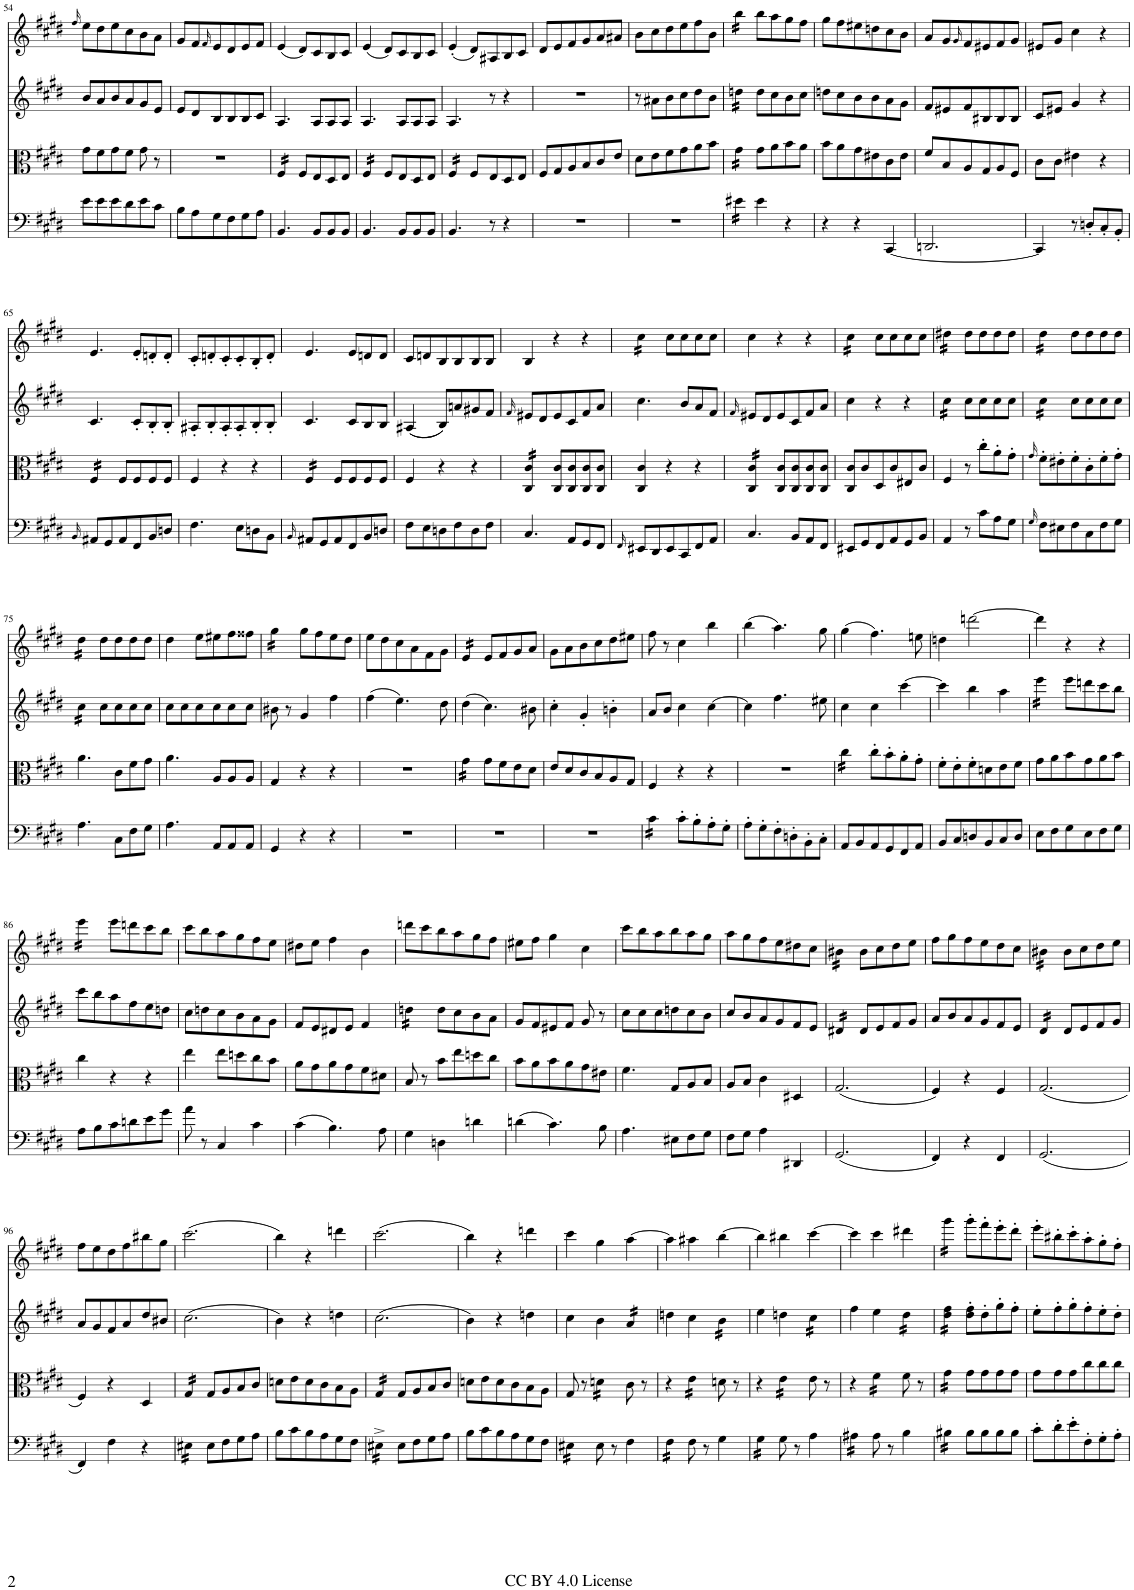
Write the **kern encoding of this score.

**kern	**kern	**kern	**kern
*part4	*part3	*part2	*part1
*staff4	*staff3	*staff2	*staff1
*I"Cello	*I"Viola	*I"Violin II	*I"Violin I
*	*I'Vla	*I'Vln	*I'Vln
!!LO:PB:g=z
*clefF4	*clefC3	*clefG2	*clefG2
*k[f#c#g#d#]	*k[f#c#g#d#]	*k[f#c#g#d#]	*k[f#c#g#d#]
*M3/4	*M3/4	*M3/4	*M3/4
=54	=54	=54	=54
.	.	.	16qff#/
8e\L	8g#\L	8b/L	8ee\L
8e\	8f#\	8a/	8dd#\
8e\	8g#\	8b/	8ee\
8d#\	8f#\J	8a/	8cc#\
8e\	8g#\	8g#/	8b\
8c#\J	8r	8e/J	8a\J
=55	=55	=55	=55
8B\L	2.r	8e/L	8g#/L
8A\	.	8d#/	8f#/
.	.	.	16qf#/
8G#\	.	8B/	8e/
8F#\	.	8B/	8d#/
8G#\	.	8B/	8e/
8A\J	.	8c#/J	8f#/J
=56	=56	=56	=56
*	*tremolo	*	*
4.BB/	16F#/LL	4.A/	(4e/
.	16F#/	.	.
.	16F#/	.	.
.	16F#/JJ	.	.
*	*Xtremolo	*	*
.	8F#/L	.	8d#/L)
8BB/L	8E/	8A/L	8c#/
8BB/	8D#/	8A/	8B/
8BB/J	8E/J	8A/J	8c#/J
=57	=57	=57	=57
*	*tremolo	*	*
4.BB/	16F#/LL	4.A/	(4e/
.	16F#/	.	.
.	16F#/	.	.
.	16F#/JJ	.	.
*	*Xtremolo	*	*
.	8F#/L	.	8d#/L)
8BB/L	8E/	8A/L	8c#/
8BB/	8D#/	8A/	8B/
8BB/J	8E/J	8A/J	8c#/J
=58	=58	=58	=58
*	*tremolo	*	*
4.BB/	16F#/LL	4.A/	(4e'/
.	16F#/	.	.
.	16F#/	.	.
.	16F#/JJ	.	.
*	*Xtremolo	*	*
.	8F#/L	.	8d#/L)
8r	8E/	8r	8A#X/
4r	8D#/	4r	8B/
.	8E/J	.	8c#/J
=59	=59	=59	=59
2.r	8F#/L	2.r	8d#/L
.	8G#/	.	8e/
.	8A/	.	8f#/
.	8B/	.	8g#/
.	8c#/	.	8a/
.	8e/J	.	8a#X/J
=60	=60	=60	=60
2.r	8d#\L	8r	8b\L
.	8e\	8a#X\L	8cc#\
.	8f#\	8b\	8dd#\
.	8g#\	8cc#\	8ee\
.	8a\	8dd#\	8ff#\
.	8b\J	8b\J	8b\J
=61	=61	=61	=61
*tremolo	*	*	*
*	*tremolo	*	*
*	*	*tremolo	*
*	*	*	*tremolo
16e#X\LL	16g#\LL	16ddn\LL	16bb\LL
16e#X\	16g#\	16ddn\	16bb\
16e#X\	16g#\	16ddn\	16bb\
16e#X\JJ	16g#\JJ	16ddn\JJ	16bb\JJ
*	*	*	*Xtremolo
*	*	*Xtremolo	*
*	*Xtremolo	*	*
*Xtremolo	*	*	*
4e#\	8g#\L	8dd\L	8bb\L
.	8a\	8cc#\	8aa\
4r	8b\	8b\	8gg#\
.	8a\J	8cc#\J	8ff#\J
=62	=62	=62	=62
4r	8b\L	8ddn\L	8gg#\L
.	8a\	8cc#\	8ff#\
4r	8g#\	8b\	8ee#X\
.	8e#X\	8b\	8ddn\
[4CC#/	8c#\	8a\	8cc#\
.	8e#\J	8g#\J	8b\J
=63	=63	=63	=63
2.DDn/	8f#/L	8f#/L	8a/L
.	8B/	8e#X/	8g#/
.	.	.	16qg#/
.	8A/	8f#/	8f#/
.	8G#/	8B#X/	8e#X/
.	8A/	8B#/	8f#/
.	8F#/J	8B#/J	8g#/J
=64	=64	=64	=64
4CC#/]	8c#\L	8c#/L	8e#X/L
.	8c#\J	8e#X/J	8g#/J
8r	4e#X\	4g#/	4cc#\
8Dn'/L	.	.	.
8C#'/	4r	4r	4r
8BB'/J	.	.	.
!!LO:LB:g=z
=65	=65	=65	=65
16qBB/	.	.	.
*	*tremolo	*	*
8AA#X/L	16F#/LL	4.c#/	4.e/
.	16F#/	.	.
8GG#/	16F#/	.	.
.	16F#/JJ	.	.
*	*Xtremolo	*	*
8AA#/	8F#/L	.	.
8FF#/	8F#/	8c#'/L	8e'/L
8BB/	8F#/	8B'/	8dn'/
8Dn/J	8F#/J	8B'/J	8d'/J
=66	=66	=66	=66
4.F#\	4F#/	8A#X'/L	8c#'/L
.	.	8B'/	8dn'/
.	4r	8A#'/	8c#'/
8E\L	.	8A#'/	8c#'/
8Dn\	4r	8B'/	8B'/
8BB\J	.	8B'/J	8d'/J
=67	=67	=67	=67
16qBB/	.	.	.
*	*tremolo	*	*
8AA#X/L	16F#/LL	4.c#/	4.e/
.	16F#/	.	.
8GG#/	16F#/	.	.
.	16F#/JJ	.	.
*	*Xtremolo	*	*
8AA#/	8F#/L	.	.
8FF#/	8F#/	8c#/L	8e/L
8BB/	8F#/	8B/	8dn/
8Dn/J	8F#/J	8B/J	8d/J
=68	=68	=68	=68
8F#\L	4F#/	((4A#X/	8c#/L
8E\	.	.	8dn/
8Dn\	4r	8B/L))	8B/
8F#\	.	8an/	8B/
8D\	4r	8g#X/	8B/
8F#\J	.	8f#/J	8B/J
=69	=69	=69	=69
.	.	16qf#/	.
*	*tremolo	*	*
4.C#/	16C#/ 16c#/LL	8e#X/L	4B/
.	16C#/ 16c#/	.	.
.	16C#/ 16c#/	8d#/	.
.	16C#/ 16c#/JJ	.	.
*	*Xtremolo	*	*
.	8C#/ 8c#/L	8e#/	4r
8AA/L	8C#/ 8c#/	8c#/	.
8GG#/	8C#/ 8c#/	8f#/	4r
8FF#/J	8C#/ 8c#/J	8a/J	.
=70	=70	=70	=70
16qFF#/	.	.	.
*	*	*	*tremolo
8EE#X/L	4C#/ 4c#/	4.cc#\	16cc#\LL
.	.	.	16cc#\
8DD#/	.	.	16cc#\
.	.	.	16cc#\JJ
*	*	*	*Xtremolo
8EE#/	4r	.	8cc#\L
8CC#/	.	8b/L	8cc#\
8FF#/	4r	8a/	8cc#\
8AA/J	.	8f#/J	8cc#\J
=71	=71	=71	=71
.	.	16qf#/	.
*	*tremolo	*	*
4.C#/	16C#/ 16c#/LL	8e#X/L	4cc#\
.	16C#/ 16c#/	.	.
.	16C#/ 16c#/	8d#/	.
.	16C#/ 16c#/JJ	.	.
*	*Xtremolo	*	*
.	8C#/ 8c#/L	8e#/	4r
8BB/L	8C#/ 8c#/	8c#/	.
8AA/	8C#/ 8c#/	8f#/	4r
8FF#/J	8C#/ 8c#/J	8a/J	.
=72	=72	=72	=72
*	*	*	*tremolo
8EE#X/L	8C#/ 8c#/L	4cc#\	16cc#\LL
.	.	.	16cc#\
8GG#/	8c#/	.	16cc#\
.	.	.	16cc#\JJ
*	*	*	*Xtremolo
8FF#/	8D#/	4r	8cc#\L
8AA/	8c#/	.	8cc#\
8GG#/	8E#X/	4r	8cc#\
8BB/J	8c#/J	.	8cc#\J
=73	=73	=73	=73
*	*	*tremolo	*
*	*	*	*tremolo
4AA/	4F#/	16cc#\LL	16dd#X\LL
.	.	16cc#\	16dd#X\
.	.	16cc#\	16dd#X\
.	.	16cc#\JJ	16dd#X\JJ
*	*	*	*Xtremolo
*	*	*Xtremolo	*
8r	8r	8cc#\L	8dd#\L
8c#\L	8cc#'\L	8cc#\	8dd#\
8A\	8a'\	8cc#\	8dd#\
8G#\J	8g#'\J	8cc#\J	8dd#\J
=74	=74	=74	=74
16qG#/	16qg#/	.	.
*	*	*tremolo	*
*	*	*	*tremolo
8F#\L	8f#'\L	16cc#\LL	16dd#\LL
.	.	16cc#\	16dd#\
8E#X\	8e#X'\	16cc#\	16dd#\
.	.	16cc#\JJ	16dd#\JJ
*	*	*	*Xtremolo
*	*	*Xtremolo	*
8F#\	8f#'\	8cc#\L	8dd#\L
8C#\	8c#'\	8cc#\	8dd#\
8F#\	8f#'\	8cc#\	8dd#\
8G#\J	8g#'\J	8cc#\J	8dd#\J
!!LO:LB:g=z
=75	=75	=75	=75
*	*	*tremolo	*
*	*	*	*tremolo
4.A\	4.a\	16cc#\LL	16dd#\LL
.	.	16cc#\	16dd#\
.	.	16cc#\	16dd#\
.	.	16cc#\JJ	16dd#\JJ
*	*	*	*Xtremolo
*	*	*Xtremolo	*
.	.	8cc#\L	8dd#\L
8C#\L	8c#\L	8cc#\	8dd#\
8F#\	8f#\	8cc#\	8dd#\
8G#\J	8g#\J	8cc#\J	8dd#\J
=76	=76	=76	=76
4.A\	4.a\	8cc#\L	4dd#\
.	.	8cc#\	.
.	.	8cc#\	8ee\L
8AA/L	8A/L	8cc#\	8ee#X\
8AA/	8A/	8cc#\	8ff#\
8AA/J	8A/J	8cc#\J	8ff##X\J
=77	=77	=77	=77
*	*	*	*tremolo
4GG#/	4G#/	8b#X\	16gg#\LL
.	.	.	16gg#\
.	.	8r	16gg#\
.	.	.	16gg#\JJ
*	*	*	*Xtremolo
4r	4r	4g#/	8gg#\L
.	.	.	8ff#\
4r	4r	4ff#\	8ee\
.	.	.	8dd#\J
=78	=78	=78	=78
2.r	2.r	(4ff#\	8ee\L
.	.	.	8dd#\
.	.	4.ee\)	8cc#\
.	.	.	8a\
.	.	.	8f#\
.	.	8dd#\	8g#\J
=79	=79	=79	=79
*	*tremolo	*	*
*	*	*	*tremolo
2.r	16g#\LL	(4dd#\	16e/LL
.	16g#\	.	16e/
.	16g#\	.	16e/
.	16g#\JJ	.	16e/JJ
*	*	*	*Xtremolo
*	*Xtremolo	*	*
.	8g#\L	4.cc#\)	8e/L
.	8f#\	.	8f#/
.	8e\	.	8g#/
.	8d#\J	8b#X\	8a/J
=80	=80	=80	=80
2.r	8e/L	4cc#'\	8g#\L
.	8d#/	.	8a\
.	8c#/	4g#'/	8b\
.	8B/	.	8cc#\
.	8A/	4bn'\	8dd#\
.	8G#/J	.	8ee#X\J
=81	=81	=81	=81
*tremolo	*	*	*
16c#\LL	4F#/	8a/L	8ff#\
16c#\	.	.	.
16c#\	.	8b/J	8r
16c#\JJ	.	.	.
*Xtremolo	*	*	*
8c#'\L	4r	4cc#\	4cc#\
8B'\	.	.	.
8A'\	4r	[4cc#\	4bb\
8G#'\J	.	.	.
=82	=82	=82	=82
8A'\L	2.r	4cc#\]	(4bb\
8G#'\	.	.	.
8F#'\	.	4.ff#\	4.aa\)
8Dn'\	.	.	.
8BB'\	.	.	.
8C#'\J	.	8ee#X\	8gg#\
=83	=83	=83	=83
*	*tremolo	*	*
8AA/L	16cc#\LL	4cc#\	(4gg#\
.	16cc#\	.	.
8BB/	16cc#\	.	.
.	16cc#\JJ	.	.
*	*Xtremolo	*	*
8AA/	8cc#'\L	4cc#\	4.ff#\)
8GG#/	8b'\	.	.
8FF#/	8a'\	[4ccc#\	.
8AA/J	8g#'\J	.	8een\
=84	=84	=84	=84
8BB/L	8f#'\L	4ccc#\]	4ddn\
8C#/	8e'\	.	.
8Dn/	8f#'\	4bb\	[2dddn\
8BB/	8dn\	.	.
8C#/	8e\	4aa\	.
8D/J	8f#\J	.	.
=85	=85	=85	=85
*	*	*tremolo	*
8E\L	8g#\L	16eee\LL	4ddd\]
.	.	16eee\	.
8F#\	8a\	16eee\	.
.	.	16eee\JJ	.
*	*	*Xtremolo	*
8G#\	8b\	8eee\L	4r
8E\	8g#\	8dddn\	.
8F#\	8a\	8ccc#\	4r
8G#\J	8b\J	8bb\J	.
!!LO:LB:g=z
=86	=86	=86	=86
*	*	*	*tremolo
8A\L	4cc#\	8ccc#\L	16eee\LL
.	.	.	16eee\
8B\	.	8bb\	16eee\
.	.	.	16eee\JJ
*	*	*	*Xtremolo
8c#\	4r	8aa\	8eee\L
8dn\	.	8ff#\	8dddn\
8e\	4r	8ee\	8ccc#\
8g#\J	.	8ddn\J	8bb\J
=87	=87	=87	=87
8a\	4ee\	8cc#\L	8ccc#\L
8r	.	8ddn\	8bb\
4C#/	8ee\L	8cc#\	8aa\
.	8ddn\	8b\	8gg#\
4c#\	8cc#\	8a\	8ff#\
.	8b\J	8g#\J	8ee\J
=88	=88	=88	=88
(4c#\	8a\L	8f#/L	8dd#X\L
.	8g#\	8e/	8ee\J
4.B\)	8a\	8d#X/	4ff#\
.	8g#\	8e/J	.
.	8f#\	4f#/	4b\
8A\	8d#X\J	.	.
=89	=89	=89	=89
*	*	*tremolo	*
4G#\	8B/	16ddn\LL	8dddn\L
.	.	16ddn\	.
.	8r	16ddn\	8ccc#\
.	.	16ddn\JJ	.
*	*	*Xtremolo	*
4Dn\	8b\L	8dd\L	8bb\
.	8ee\	8cc#\	8aa\
4dn\	8ddn\	8b\	8gg#\
.	8cc#\J	8a\J	8ff#\J
=90	=90	=90	=90
(4dn\	8b\L	8g#/L	8ee#X\L
.	8a\	8f#/	8ff#\J
4.c#\)	8b\	8e#X/	4gg#\
.	8a\	8f#/J	.
.	8g#\	8g#/	4cc#\
8B\	8e#X\J	8r	.
=91	=91	=91	=91
4.A\	4.f#\	8cc#\L	8ccc#\L
.	.	8cc#\	8bb\
.	.	8cc#\	8aa\
8E#X\L	8G#/L	8ddn\	8bb\
8F#\	8A/	8cc#\	8aa\
8G#\J	8B/J	8b\J	8gg#\J
=92	=92	=92	=92
8F#\L	8A/L	8cc#/L	8aa\L
8G#\J	8B/J	8b/	8gg#\
4A\	4c#\	8a/	8ff#\
.	.	8g#/	8ee\
4DD#X/	4D#X/	8f#/	8dd#X\
.	.	8e/J	8cc#\J
=93	=93	=93	=93
*	*	*tremolo	*
*	*	*	*tremolo
(2.GG#/	(2.G#/	16d#X/LL	16b#X\LL
.	.	16d#X/	16b#X\
.	.	16d#X/	16b#X\
.	.	16d#X/JJ	16b#X\JJ
*	*	*	*Xtremolo
*	*	*Xtremolo	*
.	.	8d#/L	8b#\L
.	.	8e/	8cc#\
.	.	8f#/	8dd#\
.	.	8g#/J	8ee\J
=94	=94	=94	=94
4FF#/)	4F#/)	8a/L	8ff#\L
.	.	8b/	8gg#\
4r	4r	8a/	8ff#\
.	.	8g#/	8ee\
4FF#/	4F#/	8f#/	8dd#\
.	.	8e/J	8cc#\J
=95	=95	=95	=95
*	*	*tremolo	*
*	*	*	*tremolo
(2.GG#/	(2.G#/	16d#/LL	16b#X\LL
.	.	16d#/	16b#X\
.	.	16d#/	16b#X\
.	.	16d#/JJ	16b#X\JJ
*	*	*	*Xtremolo
*	*	*Xtremolo	*
.	.	8d#/L	8b#\L
.	.	8e/	8cc#\
.	.	8f#/	8dd#\
.	.	8g#/J	8ee\J
!!LO:LB:g=z
=96	=96	=96	=96
4FF#/)	4F#/)	8a/L	8ff#\L
.	.	8g#/	8ee\
4F#\	4r	8f#/	8dd#\
.	.	8a/	8ff#\
4r	4D#/	8dd#/	8bb#X\
.	.	8b#X/J	8gg#\J
=97	=97	=97	=97
*tremolo	*	*	*
*	*tremolo	*	*
16E#X\LL	16G#/LL	(2.cc#\	(2.ccc#\
16E#X\	16G#/	.	.
16E#X\	16G#/	.	.
16E#X\JJ	16G#/JJ	.	.
*	*Xtremolo	*	*
*Xtremolo	*	*	*
8E#\L	8G#/L	.	.
8F#\	8A/	.	.
8G#\	8B/	.	.
8A\J	8c#/J	.	.
=98	=98	=98	=98
8B\L	8dn\L	4b\)	4bb\)
8c#\	8e\	.	.
8B\	8d\	4r	4r
8A\	8c#\	.	.
8G#\	8B\	4ddn\	4dddn\
8F#\J	8A\J	.	.
=99	=99	=99	=99
*tremolo	*	*	*
*	*tremolo	*	*
16E#X^\LL	16G#/LL	(2.cc#\	(2.ccc#\
16E#X^\	16G#/	.	.
16E#X^\	16G#/	.	.
16E#X^\JJ	16G#/JJ	.	.
*	*Xtremolo	*	*
*Xtremolo	*	*	*
8E#\L	8G#/L	.	.
8F#\	8A/	.	.
8G#\	8B/	.	.
8A\J	8c#/J	.	.
=100	=100	=100	=100
8B\L	8dn\L	4b\)	4bb\)
8c#\	8e\	.	.
8B\	8d\	4r	4r
8A\	8c#\	.	.
8G#\	8B\	4ddn\	4dddn\
8F#\J	8A\J	.	.
=101	=101	=101	=101
*tremolo	*	*	*
16E#X\LL	8G#/	4cc#\	4ccc#\
16E#X\	.	.	.
16E#X\	8r	.	.
16E#X\JJ	.	.	.
*Xtremolo	*	*	*
*	*tremolo	*	*
8E#\	16dn\LL	4b\	4gg#\
.	16dn\	.	.
8r	16dn\	.	.
.	16dn\JJ	.	.
*	*Xtremolo	*	*
*	*	*tremolo	*
4F#\	8c#\	16a/LL	[4aa\
.	.	16a/	.
.	8r	16a/	.
.	.	16a/JJ	.
*	*	*Xtremolo	*
=102	=102	=102	=102
*tremolo	*	*	*
16F#\LL	4r	4ddn\	4aa\]
16F#\	.	.	.
16F#\	.	.	.
16F#\JJ	.	.	.
*Xtremolo	*	*	*
*	*tremolo	*	*
8F#\	16e\LL	4cc#\	4aa#X\
.	16e\	.	.
8r	16e\	.	.
.	16e\JJ	.	.
*	*Xtremolo	*	*
*	*	*tremolo	*
4G#\	8dn\	16b\LL	[4bb\
.	.	16b\	.
.	8r	16b\	.
.	.	16b\JJ	.
*	*	*Xtremolo	*
=103	=103	=103	=103
*tremolo	*	*	*
16G#\LL	4r	4ee\	4bb\]
16G#\	.	.	.
16G#\	.	.	.
16G#\JJ	.	.	.
*Xtremolo	*	*	*
*	*tremolo	*	*
8G#\	16e\LL	4ddn\	4bb#X\
.	16e\	.	.
8r	16e\	.	.
.	16e\JJ	.	.
*	*Xtremolo	*	*
*	*	*tremolo	*
4A\	8e\	16cc#\LL	[4ccc#\
.	.	16cc#\	.
.	8r	16cc#\	.
.	.	16cc#\JJ	.
*	*	*Xtremolo	*
=104	=104	=104	=104
*tremolo	*	*	*
16A#X\LL	4r	4ff#\	4ccc#\]
16A#X\	.	.	.
16A#X\	.	.	.
16A#X\JJ	.	.	.
*Xtremolo	*	*	*
*	*tremolo	*	*
8A#\	16f#\LL	4ee\	4ccc#\
.	16f#\	.	.
8r	16f#\	.	.
.	16f#\JJ	.	.
*	*Xtremolo	*	*
*	*	*tremolo	*
4B\	8f#\	16dd#\LL	4ddd#X\
.	.	16dd#\	.
.	8r	16dd#\	.
.	.	16dd#\JJ	.
=105	=105	=105	=105
*tremolo	*	*	*
*	*tremolo	*	*
*	*	*	*tremolo
16B#X\LL	16g#\LL	16dd#\ 16ff#\LL	16ggg#\LL
16B#X\	16g#\	16dd#\ 16ff#\	16ggg#\
16B#X\	16g#\	16dd#\ 16ff#\	16ggg#\
16B#X\JJ	16g#\JJ	16dd#\ 16ff#\JJ	16ggg#\JJ
*	*	*	*Xtremolo
*	*	*Xtremolo	*
*	*Xtremolo	*	*
*Xtremolo	*	*	*
8B#\L	8g#\L	8dd#\' 8ff#\'L	8ggg#'\L
8B#\	8g#\	8dd#'\	8fff#'\
8B#\	8g#\	8gg#'\	8eee'\
8B#\J	8g#\J	8ff#'\J	8ddd#'\J
=106	=106	=106	=106
8c#'\L	8g#\L	8ee'\L	8eee'\L
8d#'\	8g#\	8ff#'\	8bb#X'\
8e'\	8g#\	8gg#'\	8ccc#'\
8F#'\	8cc#\	8ff#'\	8aa'\
8G#'\	8cc#\	8ee'\	8gg#'\
8A'\J	8cc#\J	8dd#'\J	8ff#'\J
=	=	=	=
*-	*-	*-	*-
